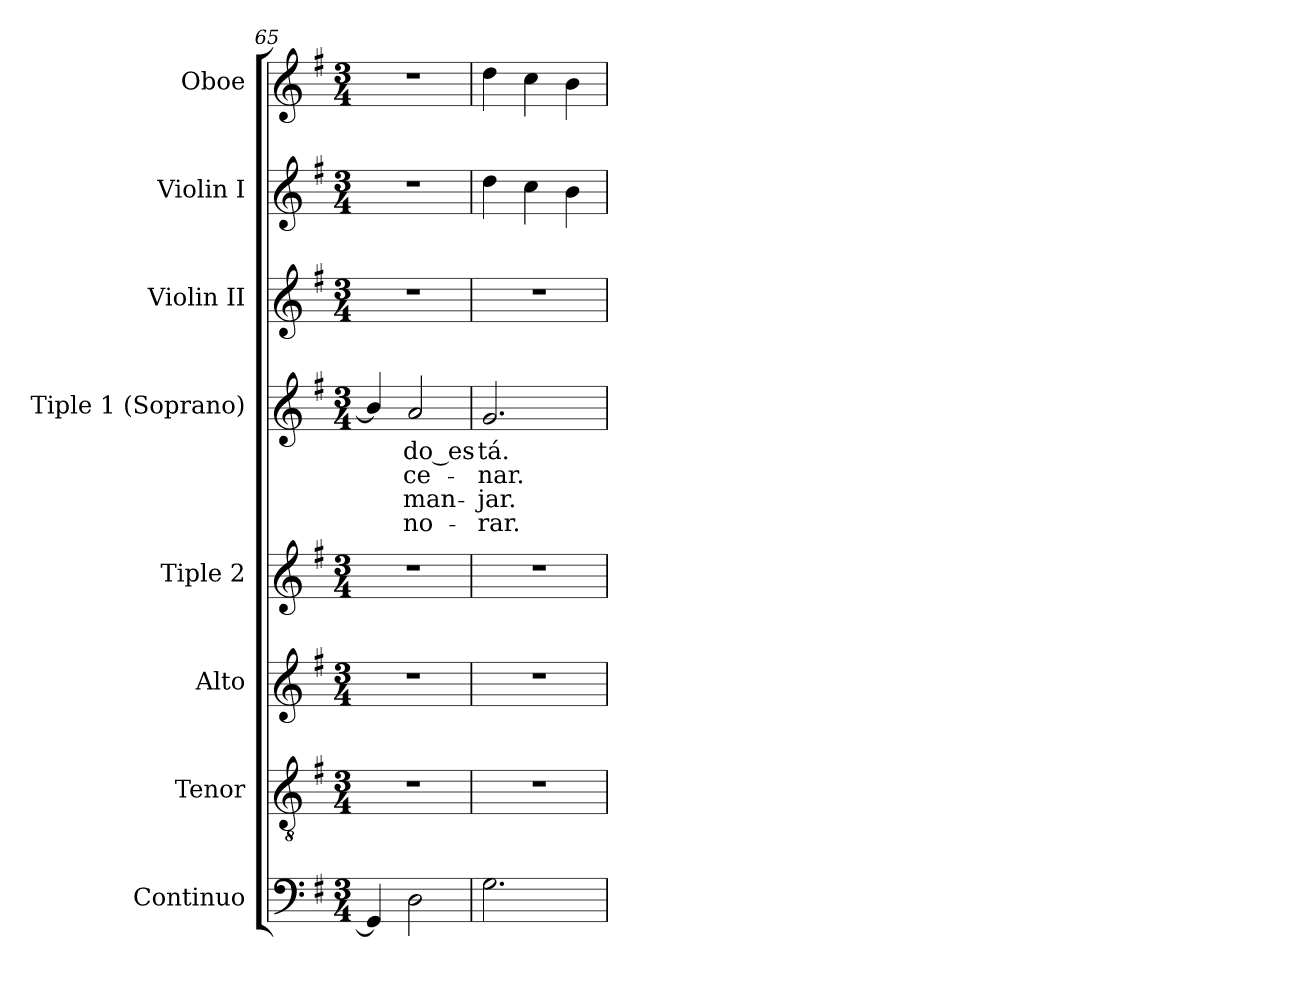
**kern	**kern	**kern	**kern	**kern	**text	**text	**text	**text	**kern	**kern	**kern
*part8	*part7	*part6	*part5	*part4	*part4	*part4	*part4	*part4	*part3	*part2	*part1
*staff8	*staff7	*staff6	*staff5	*staff4	*staff4	*staff4	*staff4	*staff4	*staff3	*staff2	*staff1
*I"Continuo	*I"Tenor	*I"Alto	*I"Tiple 2	*I"Tiple  1 (Soprano)	*	*	*	*	*I"Violin II	*I"Violin I	*I"Oboe
*I'Cont.	*I'T.	*I'A.	*	*I'S.	*	*	*	*	*I'Vln. II	*I'Vln. I	*I'Ob.
*clefF4	*clefGv2	*clefG2	*clefG2	*clefG2	*	*	*	*	*clefG2	*clefG2	*clefG2
*	*ITrd7c12	*	*	*	*	*	*	*	*	*	*
*k[f#]	*k[f#]	*k[f#]	*k[f#]	*k[f#]	*	*	*	*	*k[f#]	*k[f#]	*k[f#]
*G:	*G:	*G:	*G:	*G:	*	*	*	*	*G:	*G:	*G:
*M3/4	*M3/4	*M3/4	*M3/4	*M3/4	*	*	*	*	*M3/4	*M3/4	*M3/4
=65	=65	=65	=65	=65	=65	=65	=65	=65	=65	=65	=65
!	!LO:N:vis=1	!LO:N:vis=1	!LO:N:vis=1	!	!	!	!	!	!LO:N:vis=1	!LO:N:vis=1	!LO:N:vis=1
4GGi/]	2.r	2.r	2.r	4bi/]	.	.	.	.	2.r	2.r	2.r
!	!	!	!	!	!LO:LY:b:color=#000000	!LO:LY:b:color=#000000	!LO:LY:b:color=#000000	!LO:LY:b:color=#000000	!	!	!
2Di\	.	.	.	2ai/	-do_es-	ce-	man-	-no-	.	.	.
=66	=66	=66	=66	=66	=66	=66	=66	=66	=66	=66	=66
!	!LO:N:vis=1	!LO:N:vis=1	!LO:N:vis=1	!	!	!	!	!	!	!	!
!	!	!	!	!	!LO:LY:b:color=#000000	!LO:LY:b:color=#000000	!LO:LY:b:color=#000000	!LO:LY:b:color=#000000	!LO:N:vis=1	!	!
2.Gi\	2.r	2.r	2.r	2.gi/	-tá.	-nar.	-jar.	-rar.	2.r	4ddi\	4ddi\
.	.	.	.	.	.	.	.	.	.	4cci\	4cci\
.	.	.	.	.	.	.	.	.	.	4bi\	4bi\
=	=	=	=	=	=	=	=	=	=	=	=
*-	*-	*-	*-	*-	*-	*-	*-	*-	*-	*-	*-
